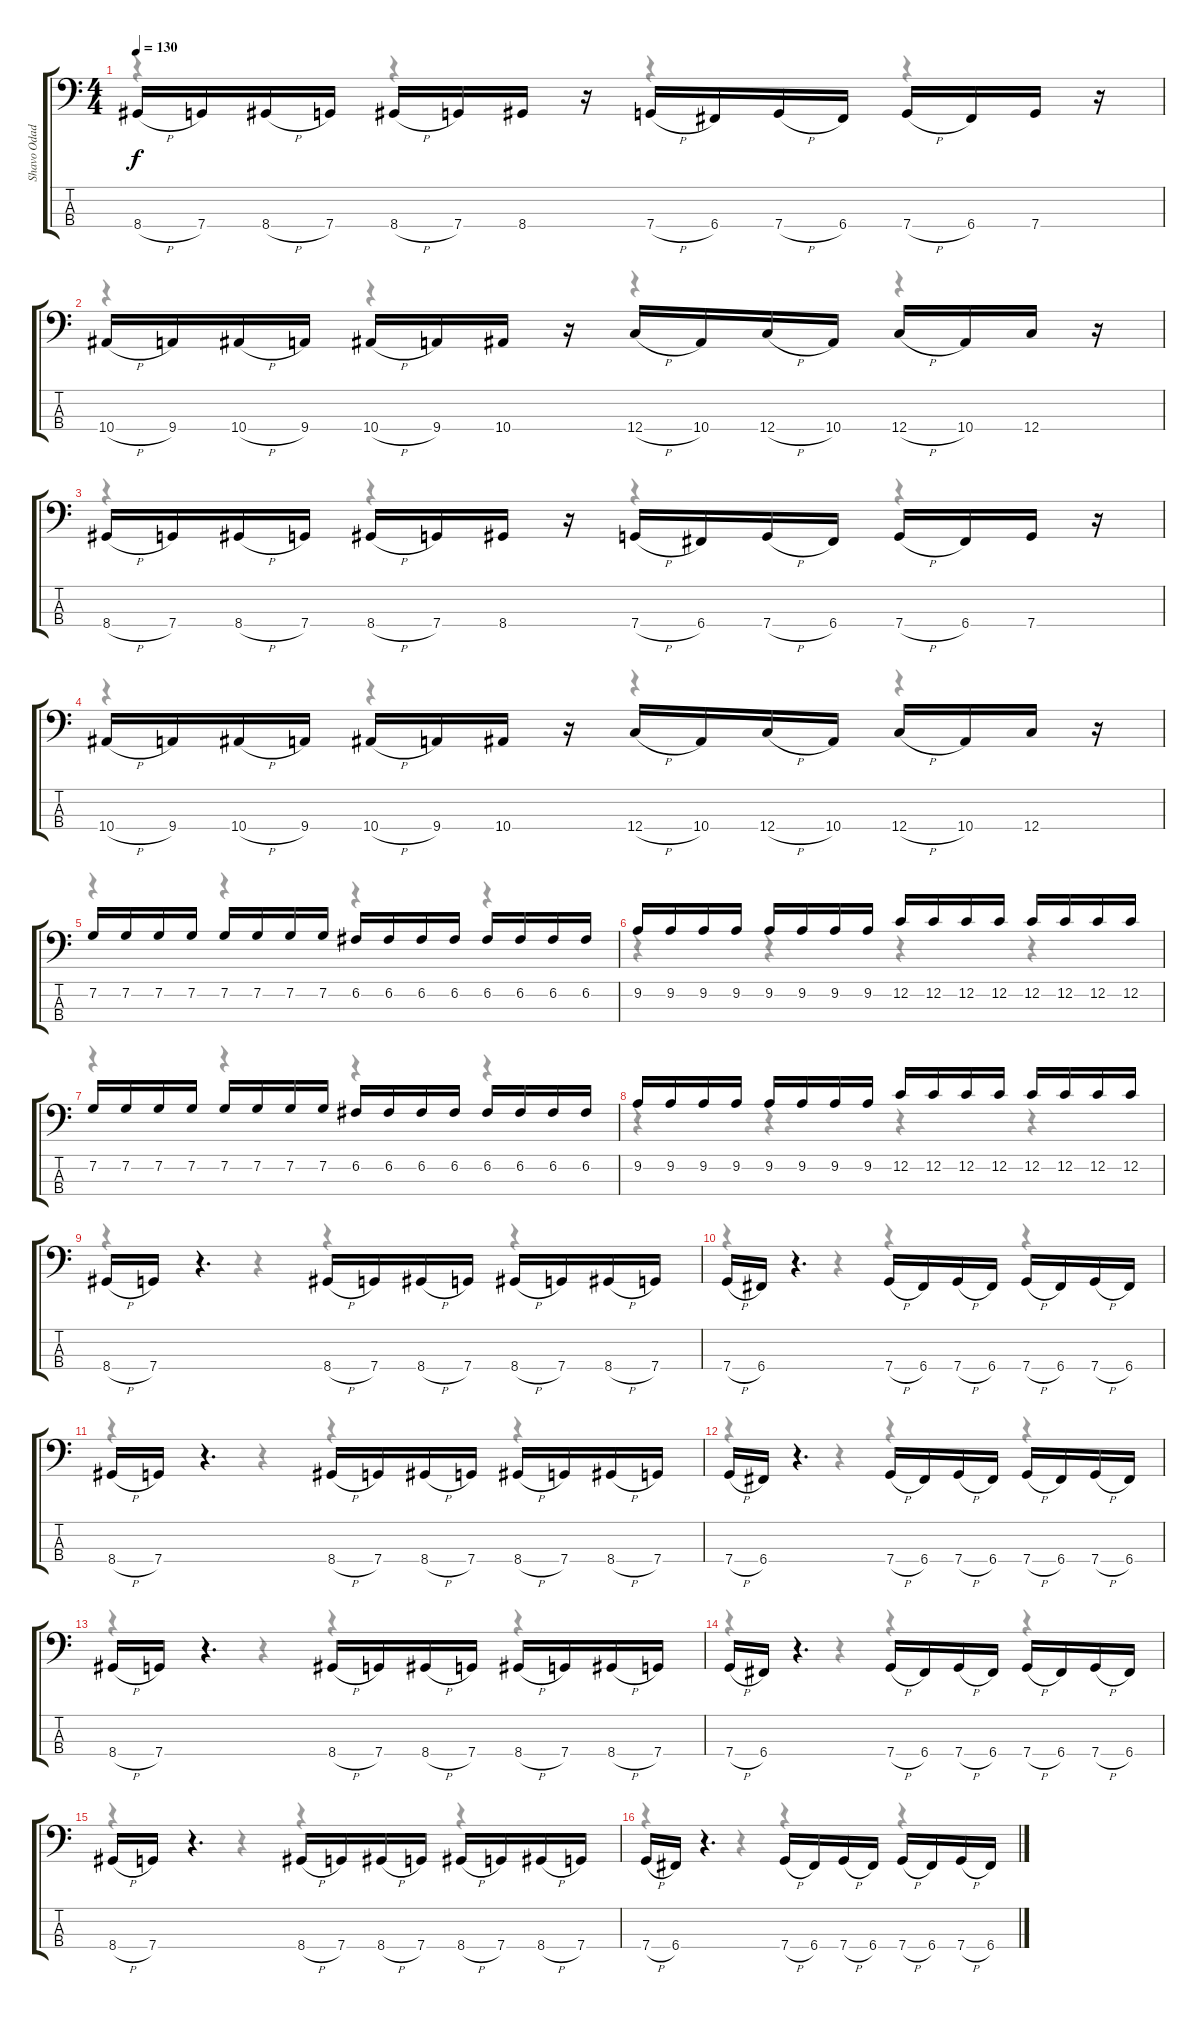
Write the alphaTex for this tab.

\track ("Shavo Odadjian" "Shavo Odad") {instrument electricbasspick}
\staff {score tabs}
\tuning (F2 C2 G1 C1) {hide}
\voice
\ts (4 4)
\tempo 130
\clef f4
\ks c
8.4{h}.16{dy f} 7.4.16 8.4{h}.16 7.4.16 8.4{h}.16 7.4.16 8.4.16 r.16 7.4{h}.16 6.4.16 7.4{h}.16 6.4.16 7.4{h}.16 6.4.16 7.4.16 r.16 |
10.4{h}.16 9.4.16 10.4{h}.16 9.4.16 10.4{h}.16 9.4.16 10.4.16 r.16 12.4{h}.16 10.4.16 12.4{h}.16 10.4.16 12.4{h}.16 10.4.16 12.4.16 r.16 |
8.4{h}.16 7.4.16 8.4{h}.16 7.4.16 8.4{h}.16 7.4.16 8.4.16 r.16 7.4{h}.16 6.4.16 7.4{h}.16 6.4.16 7.4{h}.16 6.4.16 7.4.16 r.16 |
10.4{h}.16 9.4.16 10.4{h}.16 9.4.16 10.4{h}.16 9.4.16 10.4.16 r.16 12.4{h}.16 10.4.16 12.4{h}.16 10.4.16 12.4{h}.16 10.4.16 12.4.16 r.16 |
7.2.16 7.2.16 7.2.16 7.2.16 7.2.16 7.2.16 7.2.16 7.2.16 6.2.16 6.2.16 6.2.16 6.2.16 6.2.16 6.2.16 6.2.16 6.2.16 |
9.2.16 9.2.16 9.2.16 9.2.16 9.2.16 9.2.16 9.2.16 9.2.16 12.2.16 12.2.16 12.2.16 12.2.16 12.2.16 12.2.16 12.2.16 12.2.16 |
7.2.16 7.2.16 7.2.16 7.2.16 7.2.16 7.2.16 7.2.16 7.2.16 6.2.16 6.2.16 6.2.16 6.2.16 6.2.16 6.2.16 6.2.16 6.2.16 |
9.2.16 9.2.16 9.2.16 9.2.16 9.2.16 9.2.16 9.2.16 9.2.16 12.2.16 12.2.16 12.2.16 12.2.16 12.2.16 12.2.16 12.2.16 12.2.16 |
8.4{h}.16 7.4.16 r.4{d} 8.4{h}.16 7.4.16 8.4{h}.16 7.4.16 8.4{h}.16 7.4.16 8.4{h}.16 7.4.16 |
7.4{h}.16 6.4.16 r.4{d} 7.4{h}.16 6.4.16 7.4{h}.16 6.4.16 7.4{h}.16 6.4.16 7.4{h}.16 6.4.16 |
8.4{h}.16 7.4.16 r.4{d} 8.4{h}.16 7.4.16 8.4{h}.16 7.4.16 8.4{h}.16 7.4.16 8.4{h}.16 7.4.16 |
7.4{h}.16 6.4.16 r.4{d} 7.4{h}.16 6.4.16 7.4{h}.16 6.4.16 7.4{h}.16 6.4.16 7.4{h}.16 6.4.16 |
8.4{h}.16 7.4.16 r.4{d} 8.4{h}.16 7.4.16 8.4{h}.16 7.4.16 8.4{h}.16 7.4.16 8.4{h}.16 7.4.16 |
7.4{h}.16 6.4.16 r.4{d} 7.4{h}.16 6.4.16 7.4{h}.16 6.4.16 7.4{h}.16 6.4.16 7.4{h}.16 6.4.16 |
8.4{h}.16 7.4.16 r.4{d} 8.4{h}.16 7.4.16 8.4{h}.16 7.4.16 8.4{h}.16 7.4.16 8.4{h}.16 7.4.16 |
7.4{h}.16 6.4.16 r.4{d} 7.4{h}.16 6.4.16 7.4{h}.16 6.4.16 7.4{h}.16 6.4.16 7.4{h}.16 6.4.16
\voice
\clef f4
\ottava regular
\simile none
\ks c
r.4{dy f} r.4 r.4 r.4 |
r.4 r.4 r.4 r.4 |
r.4 r.4 r.4 r.4 |
r.4 r.4 r.4 r.4 |
r.4 r.4 r.4 r.4 |
r.4 r.4 r.4 r.4 |
r.4 r.4 r.4 r.4 |
r.4 r.4 r.4 r.4 |
r.4 r.4 r.4 r.4 |
r.4 r.4 r.4 r.4 |
r.4 r.4 r.4 r.4 |
r.4 r.4 r.4 r.4 |
r.4 r.4 r.4 r.4 |
r.4 r.4 r.4 r.4 |
r.4 r.4 r.4 r.4 |
r.4 r.4 r.4 r.4
